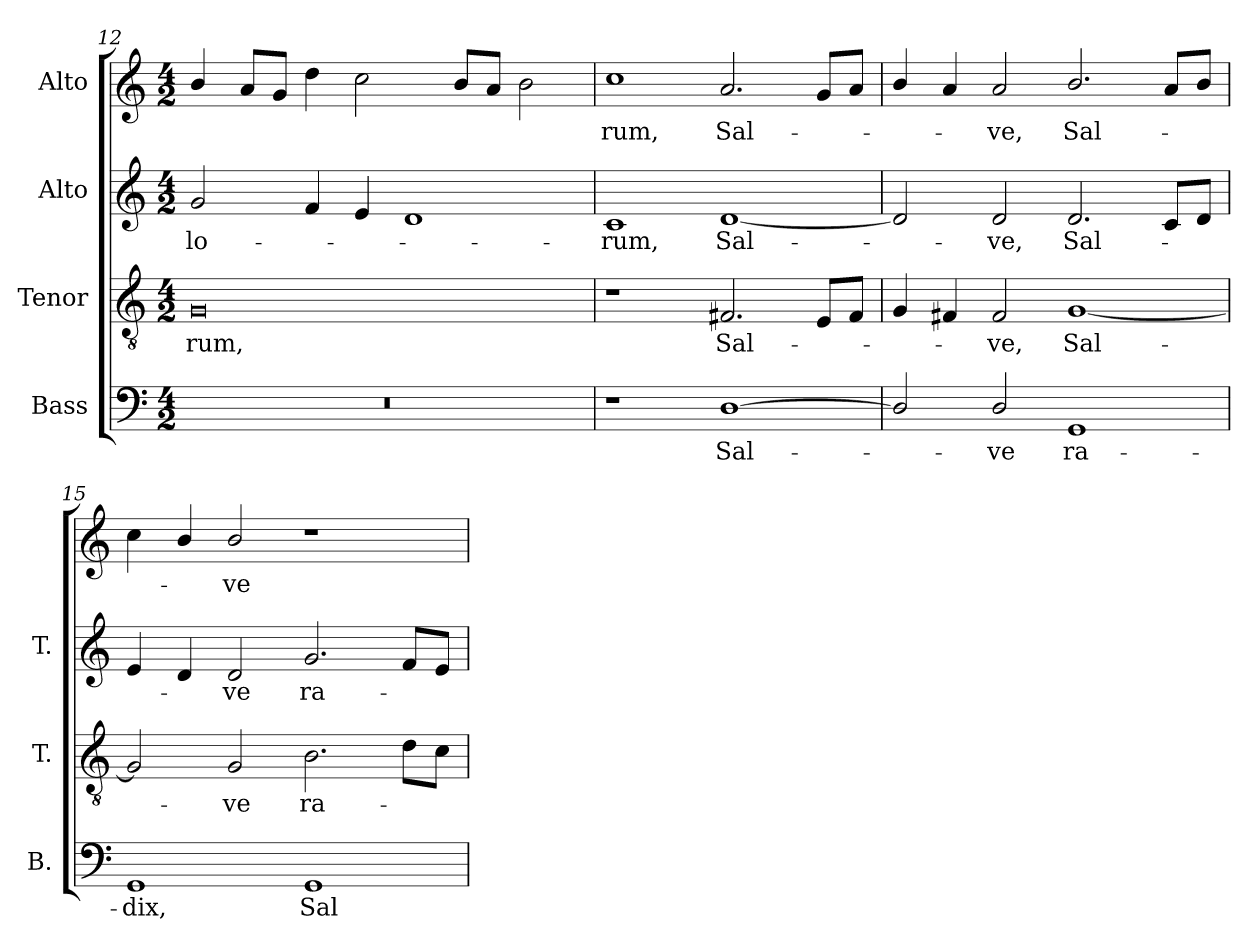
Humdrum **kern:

**kern	**text	**kern	**text	**kern	**text	**kern	**text
*part4	*part4	*part3	*part3	*part2	*part2	*part1	*part1
*staff4	*staff4	*staff3	*staff3	*staff2	*staff2	*staff1	*staff1
*I"Bass	*	*I"Tenor	*	*I"Alto	*	*I"Alto	*
*I'B.	*	*I'T.	*	*I'T.	*	*	*
!!LO:LB:g=z
*clefF4	*	*clefGv2	*	*clefG2	*	*clefG2	*
*	*	*ITrd7c12	*	*ITrd7c12	*	*	*
*k[]	*	*k[]	*	*k[]	*	*k[]	*
*C:	*	*C:	*	*C:	*	*C:	*
*M4/2	*	*M4/2	*	*M4/2	*	*M4/2	*
=12	=12	=12	=12	=12	=12	=12	=12
!LO:N:vis=1	!	!	!	!	!	!	!
!	!	!	!LO:LY:b:color=#000000	!	!	!	!
!	!	!	!	!	!LO:LY:b:color=#000000	!	!
0r	.	0GGi	-rum,	2Gi/	-lo-	4bi/	.
.	.	.	.	.	.	8ai/L	.
.	.	.	.	.	.	8gi/J	.
.	.	.	.	4Fi/	.	4ddi\	.
.	.	.	.	4Ei/	.	2cci\	.
.	.	.	.	1Di	.	.	.
.	.	.	.	.	.	8bi/L	.
.	.	.	.	.	.	8ai/J	.
.	.	.	.	.	.	2bi\	.
=13	=13	=13	=13	=13	=13	=13	=13
!	!	!	!	!	!LO:LY:b:color=#000000	!	!
!	!	!	!	!	!	!	!LO:LY:b:color=#000000
1r	.	1r	.	1Ci	-rum,	1cci	-rum,
!	!LO:LY:b:color=#000000	!	!	!	!	!	!
!	!	!	!LO:LY:b:color=#000000	!	!	!	!
!	!	!	!	!	!LO:LY:b:color=#000000	!	!
!	!	!	!	!	!	!	!LO:LY:b:color=#000000
[1Di	Sal-	2.FF#Xi/	Sal-	[1Di	Sal-	2.ai/	Sal-
.	.	8EEi/L	.	.	.	8gi/L	.
.	.	8FF#i/J	.	.	.	8ai/J	.
=14	=14	=14	=14	=14	=14	=14	=14
2Di/]	.	4GGi/	.	2Di/]	.	4bi/	.
.	.	4FF#Xi/	.	.	.	4ai/	.
!	!LO:LY:b:color=#000000	!	!	!	!	!	!
!	!	!	!LO:LY:b:color=#000000	!	!	!	!
!	!	!	!	!	!LO:LY:b:color=#000000	!	!
!	!	!	!	!	!	!	!LO:LY:b:color=#000000
2Di/	-ve	2FF#i/	-ve,	2Di/	-ve,	2ai/	-ve,
!	!LO:LY:b:color=#000000	!	!	!	!	!	!
!	!	!	!LO:LY:b:color=#000000	!	!	!	!
!	!	!	!	!	!LO:LY:b:color=#000000	!	!
!	!	!	!	!	!	!	!LO:LY:b:color=#000000
1GGi	ra-	[1GGi	Sal-	2.Di/	Sal-	2.bi/	Sal-
.	.	.	.	8Ci/L	.	8ai/L	.
.	.	.	.	8Di/J	.	8bi/J	.
=15	=15	=15	=15	=15	=15	=15	=15
!	!LO:LY:b:color=#000000	!	!	!	!	!	!
1GGi	-dix,	2GGi/]	.	4Ei/	.	4cci\	.
.	.	.	.	4Di/	.	4bi/	.
!	!	!	!LO:LY:b:color=#000000	!	!	!	!
!	!	!	!	!	!LO:LY:b:color=#000000	!	!
!	!	!	!	!	!	!	!LO:LY:b:color=#000000
.	.	2GGi/	-ve	2Di/	-ve	2bi/	-ve
!	!LO:LY:b:color=#000000	!	!	!	!	!	!
!	!	!	!LO:LY:b:color=#000000	!	!	!	!
!	!	!	!	!	!LO:LY:b:color=#000000	!	!
1GGi	Sal-	2.BBi\	ra-	2.Gi/	ra-	1r	.
.	.	8Di\L	.	8Fi/L	.	.	.
.	.	8Ci\J	.	8Ei/J	.	.	.
=	=	=	=	=	=	=	=
*-	*-	*-	*-	*-	*-	*-	*-
